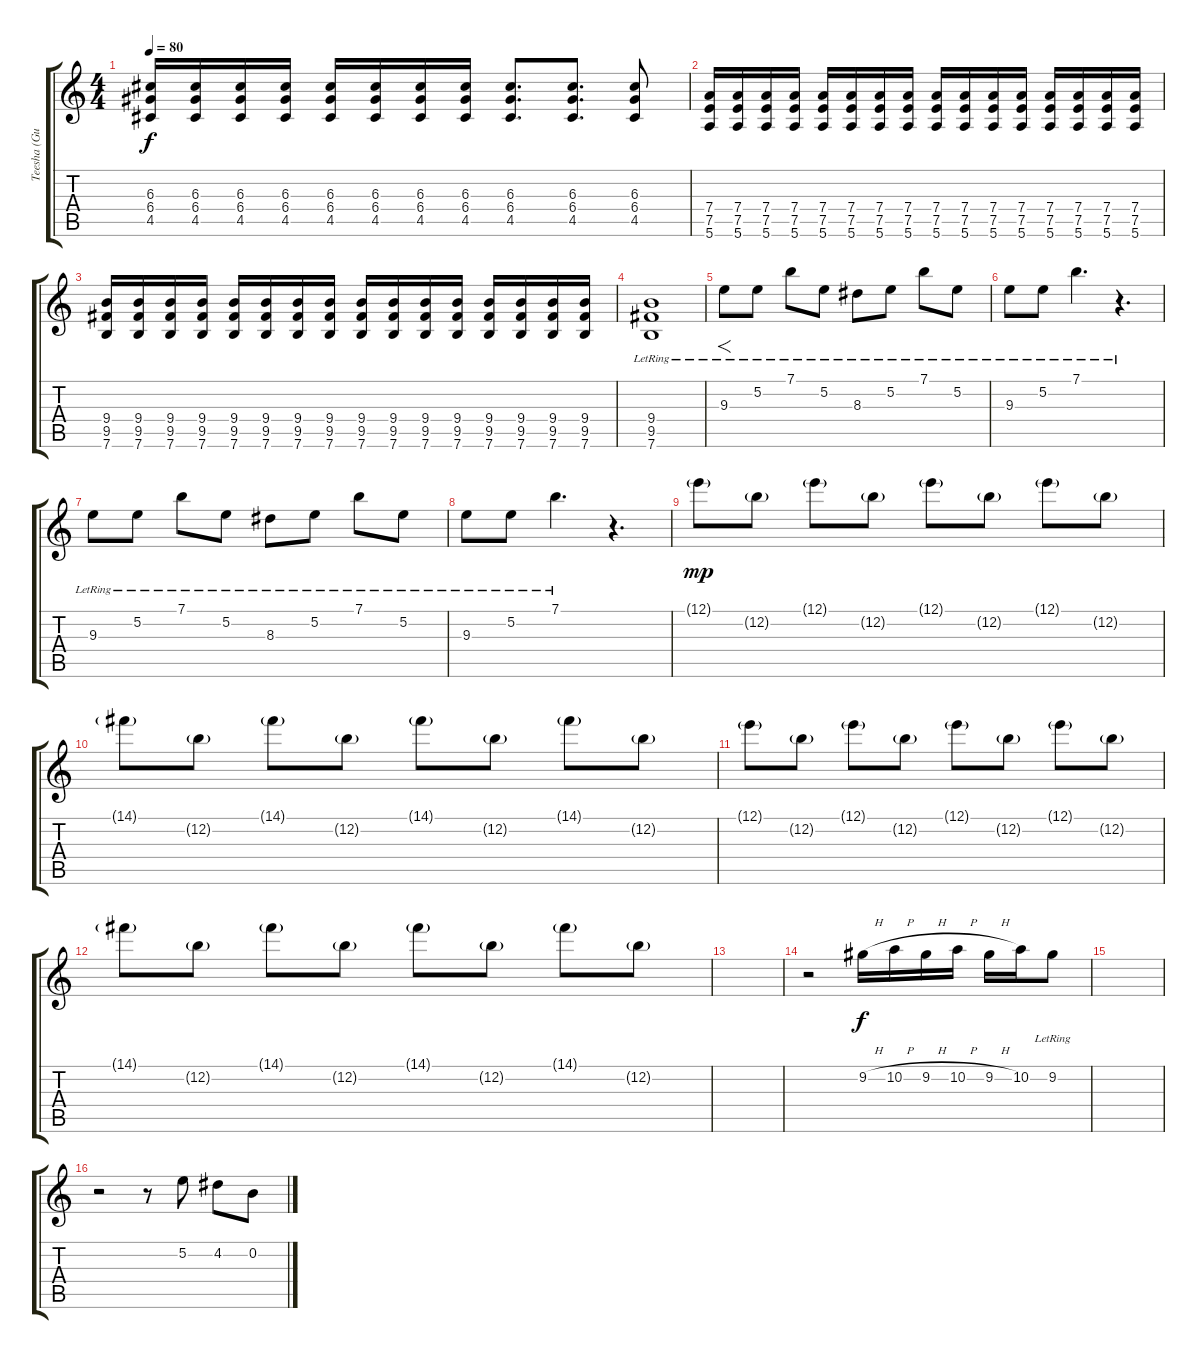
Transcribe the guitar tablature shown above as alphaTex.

\track ("Teesha (Guitar)" "Teesha (Gu") {instrument overdrivenguitar}
\staff {score tabs}
\tuning (E4 B3 G3 D3 A2 E2) {hide}
\ts (4 4)
\tempo 80
\clef g2
\ks c
(6.3 6.4 4.5).16{dy f} (6.3 6.4 4.5).16 (6.3 6.4 4.5).16 (6.3 6.4 4.5).16 (6.3 6.4 4.5).16 (6.3 6.4 4.5).16 (6.3 6.4 4.5).16 (6.3 6.4 4.5).16 (6.3 6.4 4.5).8{d} (6.3 6.4 4.5).8{d} (6.3 6.4 4.5).8 |
(7.4 7.5 5.6).16 (7.4 7.5 5.6).16 (7.4 7.5 5.6).16 (7.4 7.5 5.6).16 (7.4 7.5 5.6).16 (7.4 7.5 5.6).16 (7.4 7.5 5.6).16 (7.4 7.5 5.6).16 (7.4 7.5 5.6).16 (7.4 7.5 5.6).16 (7.4 7.5 5.6).16 (7.4 7.5 5.6).16 (7.4 7.5 5.6).16 (7.4 7.5 5.6).16 (7.4 7.5 5.6).16 (7.4 7.5 5.6).16 |
(9.4 9.5 7.6).16 (9.4 9.5 7.6).16 (9.4 9.5 7.6).16 (9.4 9.5 7.6).16 (9.4 9.5 7.6).16 (9.4 9.5 7.6).16 (9.4 9.5 7.6).16 (9.4 9.5 7.6).16 (9.4 9.5 7.6).16 (9.4 9.5 7.6).16 (9.4 9.5 7.6).16 (9.4 9.5 7.6).16 (9.4 9.5 7.6).16 (9.4 9.5 7.6).16 (9.4 9.5 7.6).16 (9.4 9.5 7.6).16 |
(9.4 9.5{lr} 7.6{lr}).1 |
9.3{lr}.8{f instrument electricguitarjazz} 5.2{lr}.8 7.1{lr}.8 5.2{lr}.8 8.3{lr}.8 5.2{lr}.8 7.1{lr}.8 5.2{lr}.8 |
9.3{lr}.8 5.2{lr}.8 7.1{lr}.4{d} r.4{d} |
9.3{lr}.8 5.2{lr}.8 7.1{lr}.8 5.2{lr}.8 8.3{lr}.8 5.2{lr}.8 7.1{lr}.8 5.2{lr}.8 |
9.3{lr}.8 5.2{lr}.8 7.1{lr}.4{d} r.4{d} |
12.1{g}.8{dy mp} 12.2{g}.8 12.1{g}.8 12.2{g}.8 12.1{g}.8 12.2{g}.8 12.1{g}.8 12.2{g}.8 |
14.1{g}.8 12.2{g}.8 14.1{g}.8 12.2{g}.8 14.1{g}.8 12.2{g}.8 14.1{g}.8 12.2{g}.8 |
12.1{g}.8 12.2{g}.8 12.1{g}.8 12.2{g}.8 12.1{g}.8 12.2{g}.8 12.1{g}.8 12.2{g}.8 |
14.1{g}.8 12.2{g}.8 14.1{g}.8 12.2{g}.8 14.1{g}.8 12.2{g}.8 14.1{g}.8 12.2{g}.8 |
|
r.2{instrument overdrivenguitar} 9.2{h}.16{dy f} 10.2{h}.16 9.2{h}.16 10.2{h}.16 9.2{h}.16 10.2.16 9.2{lr}.8 |
|
r.2 r.8 5.2.8 4.2.8 0.2.8
